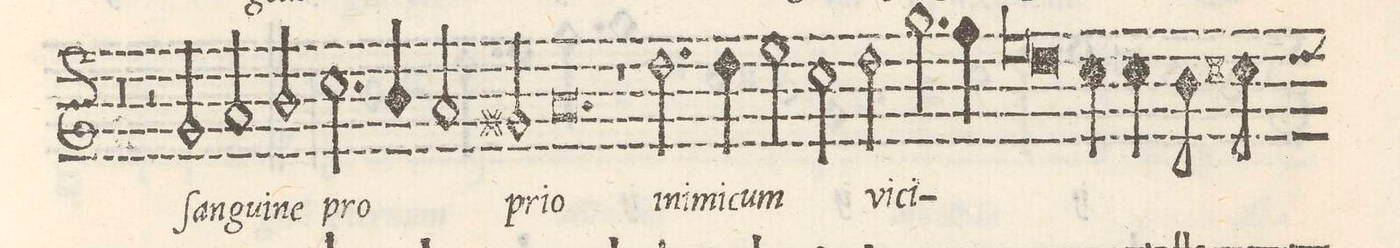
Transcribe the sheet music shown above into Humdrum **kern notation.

**kern	**text
*I"CANTVS	*
*clefG2	*
*k[]	*
*met(C|)	*
*M2/1	*
=49-	=49-
0r	.
=50-	=50-
2r	.
2g/	ſan-
2a/	-gui-
2bny/	-ne
=51-	=51-
2.ccny\	pro-
4b/	.
2a/	.
2g#X/	-pri-
=52-	=52-
0.a/	-o
=53-	=53-
1r	.
=54-	=54-
2.dd\	i-
4dd\	-ni-
2ee\	-mi-
2cc\	-cum
=55-	=55-
2dd\	vi-
2.gg\	-ci-
4ff\	.
*lig	*
1ee\	.
=56-	=56-
*col	*
2.dd\	.
*Xcol	*
*Xlig	*
4cc\	.
4cc\	.
8b\	.
8cc#X\	.
*custos:dd	*
*-	*-
